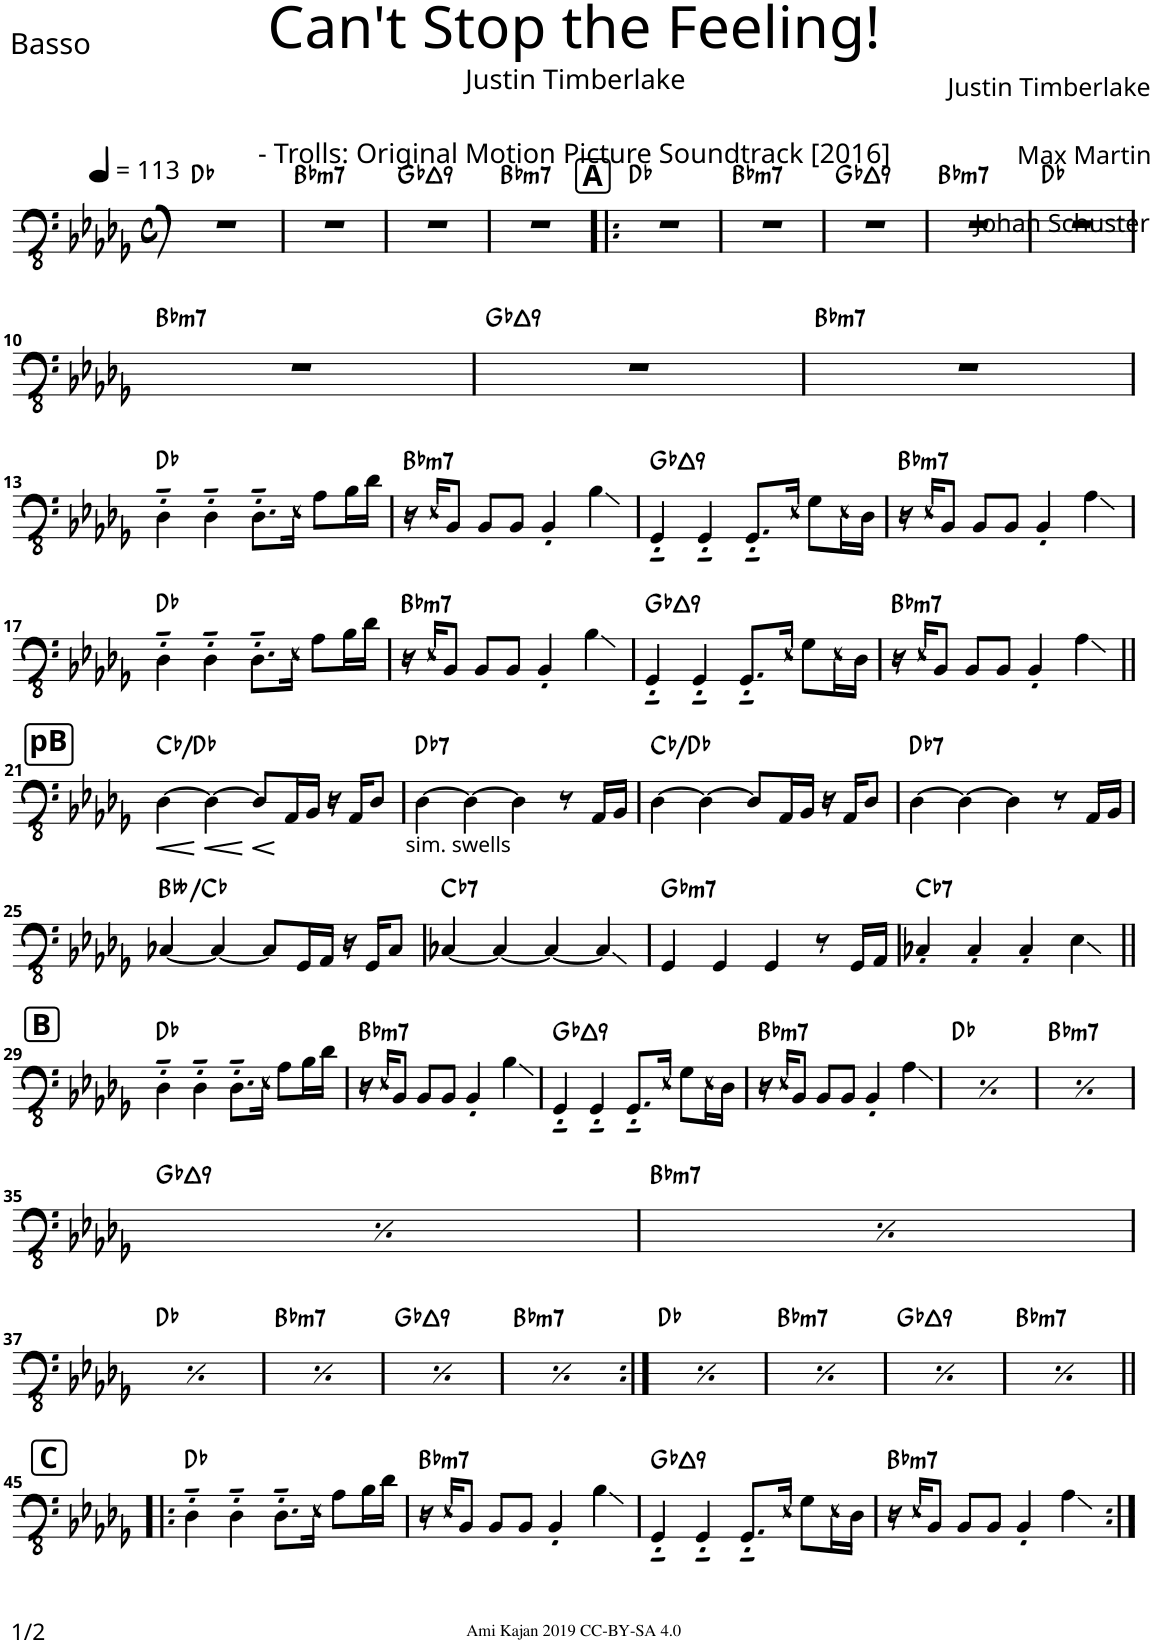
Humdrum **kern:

**kern	**dynam	**harte
*part1	*part1	*part1
*staff1	*staff1	*
*I"Piano	*	*
*I'Pno.	*	*
*clefFv4	*	*
*k[b-e-a-d-g-]	*	*
*M4/4	*	*
*met(c)	*	*
*MM113	*	*
=1	=1	=1
1r	.	Db:maj
=2	=2	=2
!	!	!LO:H:kt=m7
1r	.	Bb:min7
=3	=3	=3
!	!	!LO:H:kt=9
1r	.	Gb:maj9
=4	=4	=4
!	!	!LO:H:kt=m7
1r	.	Bb:min7
!!LO:REH:place=s1:a:B:cj:fs=14:t=A
=5!|:	=5!|:	=5!|:
1r	.	Db:maj
=6	=6	=6
!	!	!LO:H:kt=m7
1r	.	Bb:min7
=7	=7	=7
!	!	!LO:H:kt=9
1r	.	Gb:maj9
=8	=8	=8
!	!	!LO:H:kt=m7
1r	.	Bb:min7
=9	=9	=9
1r	.	Db:maj
!!LO:LB:g=z
=10	=10	=10
!	!	!LO:H:kt=m7
1r	.	Bb:min7
=11	=11	=11
!	!	!LO:H:kt=9
1r	.	Gb:maj9
=12	=12	=12
!	!	!LO:H:kt=m7
1r	.	Bb:min7
!!LO:LB:g=z
=13	=13	=13
4DD-'~\	.	Db:maj
4DD-'~\	.	.
8.DD-'~\L	.	.
16EE-\Jk	.	.
8AA-\L	.	.
16BB-\L	.	.
16D-\JJ	.	.
=14	=14	=14
!	!	!LO:H:kt=m7
16r	.	Bb:min7
16EE-/KL	.	.
8BBB-/J	.	.
8BBB-/L	.	.
8BBB-/J	.	.
4BBB-'/	.	.
4BB-\	.	.
=15	=15	=15
!	!	!LO:H:kt=9
4GGG-'~/	.	Gb:maj9
4GGG-'~/	.	.
8.GGG-'~/L	.	.
16EE-/Jk	.	.
8GG-\L	.	.
16EE-\L	.	.
16DD-\JJ	.	.
=16	=16	=16
!	!	!LO:H:kt=m7
16r	.	Bb:min7
16EE-/KL	.	.
8BBB-/J	.	.
8BBB-/L	.	.
8BBB-/J	.	.
4BBB-'/	.	.
4AA-\	.	.
!!LO:LB:g=z
=17	=17	=17
4DD-'~\	.	Db:maj
4DD-'~\	.	.
8.DD-'~\L	.	.
16EE-\Jk	.	.
8AA-\L	.	.
16BB-\L	.	.
16D-\JJ	.	.
=18	=18	=18
!	!	!LO:H:kt=m7
16r	.	Bb:min7
16EE-/KL	.	.
8BBB-/J	.	.
8BBB-/L	.	.
8BBB-/J	.	.
4BBB-'/	.	.
4BB-\	.	.
=19	=19	=19
!	!	!LO:H:kt=9
4GGG-'~/	.	Gb:maj9
4GGG-'~/	.	.
8.GGG-'~/L	.	.
16EE-/Jk	.	.
8GG-\L	.	.
16EE-\L	.	.
16DD-\JJ	.	.
=20	=20	=20
!	!	!LO:H:kt=m7
16r	.	Bb:min7
16EE-/KL	.	.
8BBB-/J	.	.
8BBB-/L	.	.
8BBB-/J	.	.
4BBB-'/	.	.
4AA-\	.	.
!!LO:LB:g=z
!!LO:REH:place=s1:a:B:cj:fs=14:t=pB
=21||	=21||	=21||
!	!LO:HP:b	!
[4DD-\	<	Cb:maj/2
!	!LO:HP:n=1:b	!
4DD-\_	[ <	.
!	!LO:HP:n=1:b	!
8DD-/L]	[ <	.
16AAA-/L	[	.
16BBB-/JJ	.	.
16r	.	.
16AAA-/KL	.	.
8DD-/J	.	.
=22	=22	=22
!LO:TX:b:t=sim. swells	!	!LO:H:kt=7
[4DD-\	.	Db:7
4DD-\_	.	.
4DD-\]	.	.
8r	.	.
16AAA-/LL	.	.
16BBB-/JJ	.	.
=23	=23	=23
[4DD-\	.	Cb:maj/2
4DD-\_	.	.
8DD-/L]	.	.
16AAA-/L	.	.
16BBB-/JJ	.	.
16r	.	.
16AAA-/KL	.	.
8DD-/J	.	.
=24	=24	=24
!	!	!LO:H:kt=7
[4DD-\	.	Db:7
4DD-\_	.	.
4DD-\]	.	.
8r	.	.
16AAA-/LL	.	.
16BBB-/JJ	.	.
!!LO:LB:g=z
=25	=25	=25
[4CC-X/	.	Bbb:maj/2
4CC-/_	.	.
8CC-/L]	.	.
16GGG-/L	.	.
16AAA-/JJ	.	.
16r	.	.
16GGG-/KL	.	.
8CC-/J	.	.
=26	=26	=26
!	!	!LO:H:kt=7
[4CC-X/	.	Cb:7
4CC-/_	.	.
4CC-/_	.	.
4CC-/]	.	.
=27	=27	=27
!	!	!LO:H:kt=m7
4GGG-/	.	Gb:min7
4GGG-/	.	.
4GGG-/	.	.
8r	.	.
16GGG-/LL	.	.
16AAA-/JJ	.	.
=28	=28	=28
!	!	!LO:H:kt=7
4CC-X'/	.	Cb:7
4CC-'/	.	.
4CC-'/	.	.
4EE-\	.	.
!!LO:LB:g=z
!!LO:REH:place=s1:a:B:cj:fs=14:t=B
=29||	=29||	=29||
4DD-'~\	.	Db:maj
4DD-'~\	.	.
8.DD-'~\L	.	.
16EE-\Jk	.	.
8AA-\L	.	.
16BB-\L	.	.
16D-\JJ	.	.
=30	=30	=30
!	!	!LO:H:kt=m7
16r	.	Bb:min7
16EE-/KL	.	.
8BBB-/J	.	.
8BBB-/L	.	.
8BBB-/J	.	.
4BBB-'/	.	.
4BB-\	.	.
=31	=31	=31
!	!	!LO:H:kt=9
4GGG-'~/	.	Gb:maj9
4GGG-'~/	.	.
8.GGG-'~/L	.	.
16EE-/Jk	.	.
8GG-\L	.	.
16EE-\L	.	.
16DD-\JJ	.	.
=32	=32	=32
!	!	!LO:H:kt=m7
16r	.	Bb:min7
16EE-/KL	.	.
8BBB-/J	.	.
8BBB-/L	.	.
8BBB-/J	.	.
4BBB-'/	.	.
4AA-\	.	.
=33	=33	=33
!	!	!LO:H:kt=m7
16r	.	Bb:min7
16EE-/KL	.	.
8BBB-/J	.	.
8BBB-/L	.	.
8BBB-/J	.	.
4BBB-'/	.	.
4AA-\	.	.
=34	=34	=34
!	!	!LO:H:kt=m7
16r	.	Bb:min7
16EE-/KL	.	.
8BBB-/J	.	.
8BBB-/L	.	.
8BBB-/J	.	.
4BBB-'/	.	.
4AA-\	.	.
!!LO:LB:g=z
=35	=35	=35
!	!	!LO:H:kt=m7
16r	.	Bb:min7
16EE-/KL	.	.
8BBB-/J	.	.
8BBB-/L	.	.
8BBB-/J	.	.
4BBB-'/	.	.
4AA-\	.	.
=36	=36	=36
!	!	!LO:H:kt=m7
16r	.	Bb:min7
16EE-/KL	.	.
8BBB-/J	.	.
8BBB-/L	.	.
8BBB-/J	.	.
4BBB-'/	.	.
4AA-\	.	.
!!LO:LB:g=z
=37	=37	=37
!	!	!LO:H:kt=m7
16r	.	Bb:min7
16EE-/KL	.	.
8BBB-/J	.	.
8BBB-/L	.	.
8BBB-/J	.	.
4BBB-'/	.	.
4AA-\	.	.
=38	=38	=38
!	!	!LO:H:kt=m7
16r	.	Bb:min7
16EE-/KL	.	.
8BBB-/J	.	.
8BBB-/L	.	.
8BBB-/J	.	.
4BBB-'/	.	.
4AA-\	.	.
=39	=39	=39
!	!	!LO:H:kt=m7
16r	.	Bb:min7
16EE-/KL	.	.
8BBB-/J	.	.
8BBB-/L	.	.
8BBB-/J	.	.
4BBB-'/	.	.
4AA-\	.	.
=40	=40	=40
!	!	!LO:H:kt=m7
16r	.	Bb:min7
16EE-/KL	.	.
8BBB-/J	.	.
8BBB-/L	.	.
8BBB-/J	.	.
4BBB-'/	.	.
4AA-\	.	.
=41:|!	=41:|!	=41:|!
!	!	!LO:H:kt=m7
16r	.	Bb:min7
16EE-/KL	.	.
8BBB-/J	.	.
8BBB-/L	.	.
8BBB-/J	.	.
4BBB-'/	.	.
4AA-\	.	.
=42	=42	=42
!	!	!LO:H:kt=m7
16r	.	Bb:min7
16EE-/KL	.	.
8BBB-/J	.	.
8BBB-/L	.	.
8BBB-/J	.	.
4BBB-'/	.	.
4AA-\	.	.
=43	=43	=43
!	!	!LO:H:kt=m7
16r	.	Bb:min7
16EE-/KL	.	.
8BBB-/J	.	.
8BBB-/L	.	.
8BBB-/J	.	.
4BBB-'/	.	.
4AA-\	.	.
=44	=44	=44
!	!	!LO:H:kt=m7
16r	.	Bb:min7
16EE-/KL	.	.
8BBB-/J	.	.
8BBB-/L	.	.
8BBB-/J	.	.
4BBB-'/	.	.
4AA-\	.	.
!!LO:LB:g=z
!!LO:REH:place=s1:a:B:cj:fs=14:t=C
=45!|:	=45!|:	=45!|:
4DD-'~\	.	Db:maj
4DD-'~\	.	.
8.DD-'~\L	.	.
16EE-\Jk	.	.
8AA-\L	.	.
16BB-\L	.	.
16D-\JJ	.	.
=46	=46	=46
!	!	!LO:H:kt=m7
16r	.	Bb:min7
16EE-/KL	.	.
8BBB-/J	.	.
8BBB-/L	.	.
8BBB-/J	.	.
4BBB-'/	.	.
4BB-\	.	.
=47	=47	=47
!	!	!LO:H:kt=9
4GGG-'~/	.	Gb:maj9
4GGG-'~/	.	.
8.GGG-'~/L	.	.
16EE-/Jk	.	.
8GG-\L	.	.
16EE-\L	.	.
16DD-\JJ	.	.
=48	=48	=48
!	!	!LO:H:kt=m7
16r	.	Bb:min7
16EE-/KL	.	.
8BBB-/J	.	.
8BBB-/L	.	.
8BBB-/J	.	.
4BBB-'/	.	.
4AA-\	.	.
=:|!	=:|!	=:|!
*-	*-	*-
